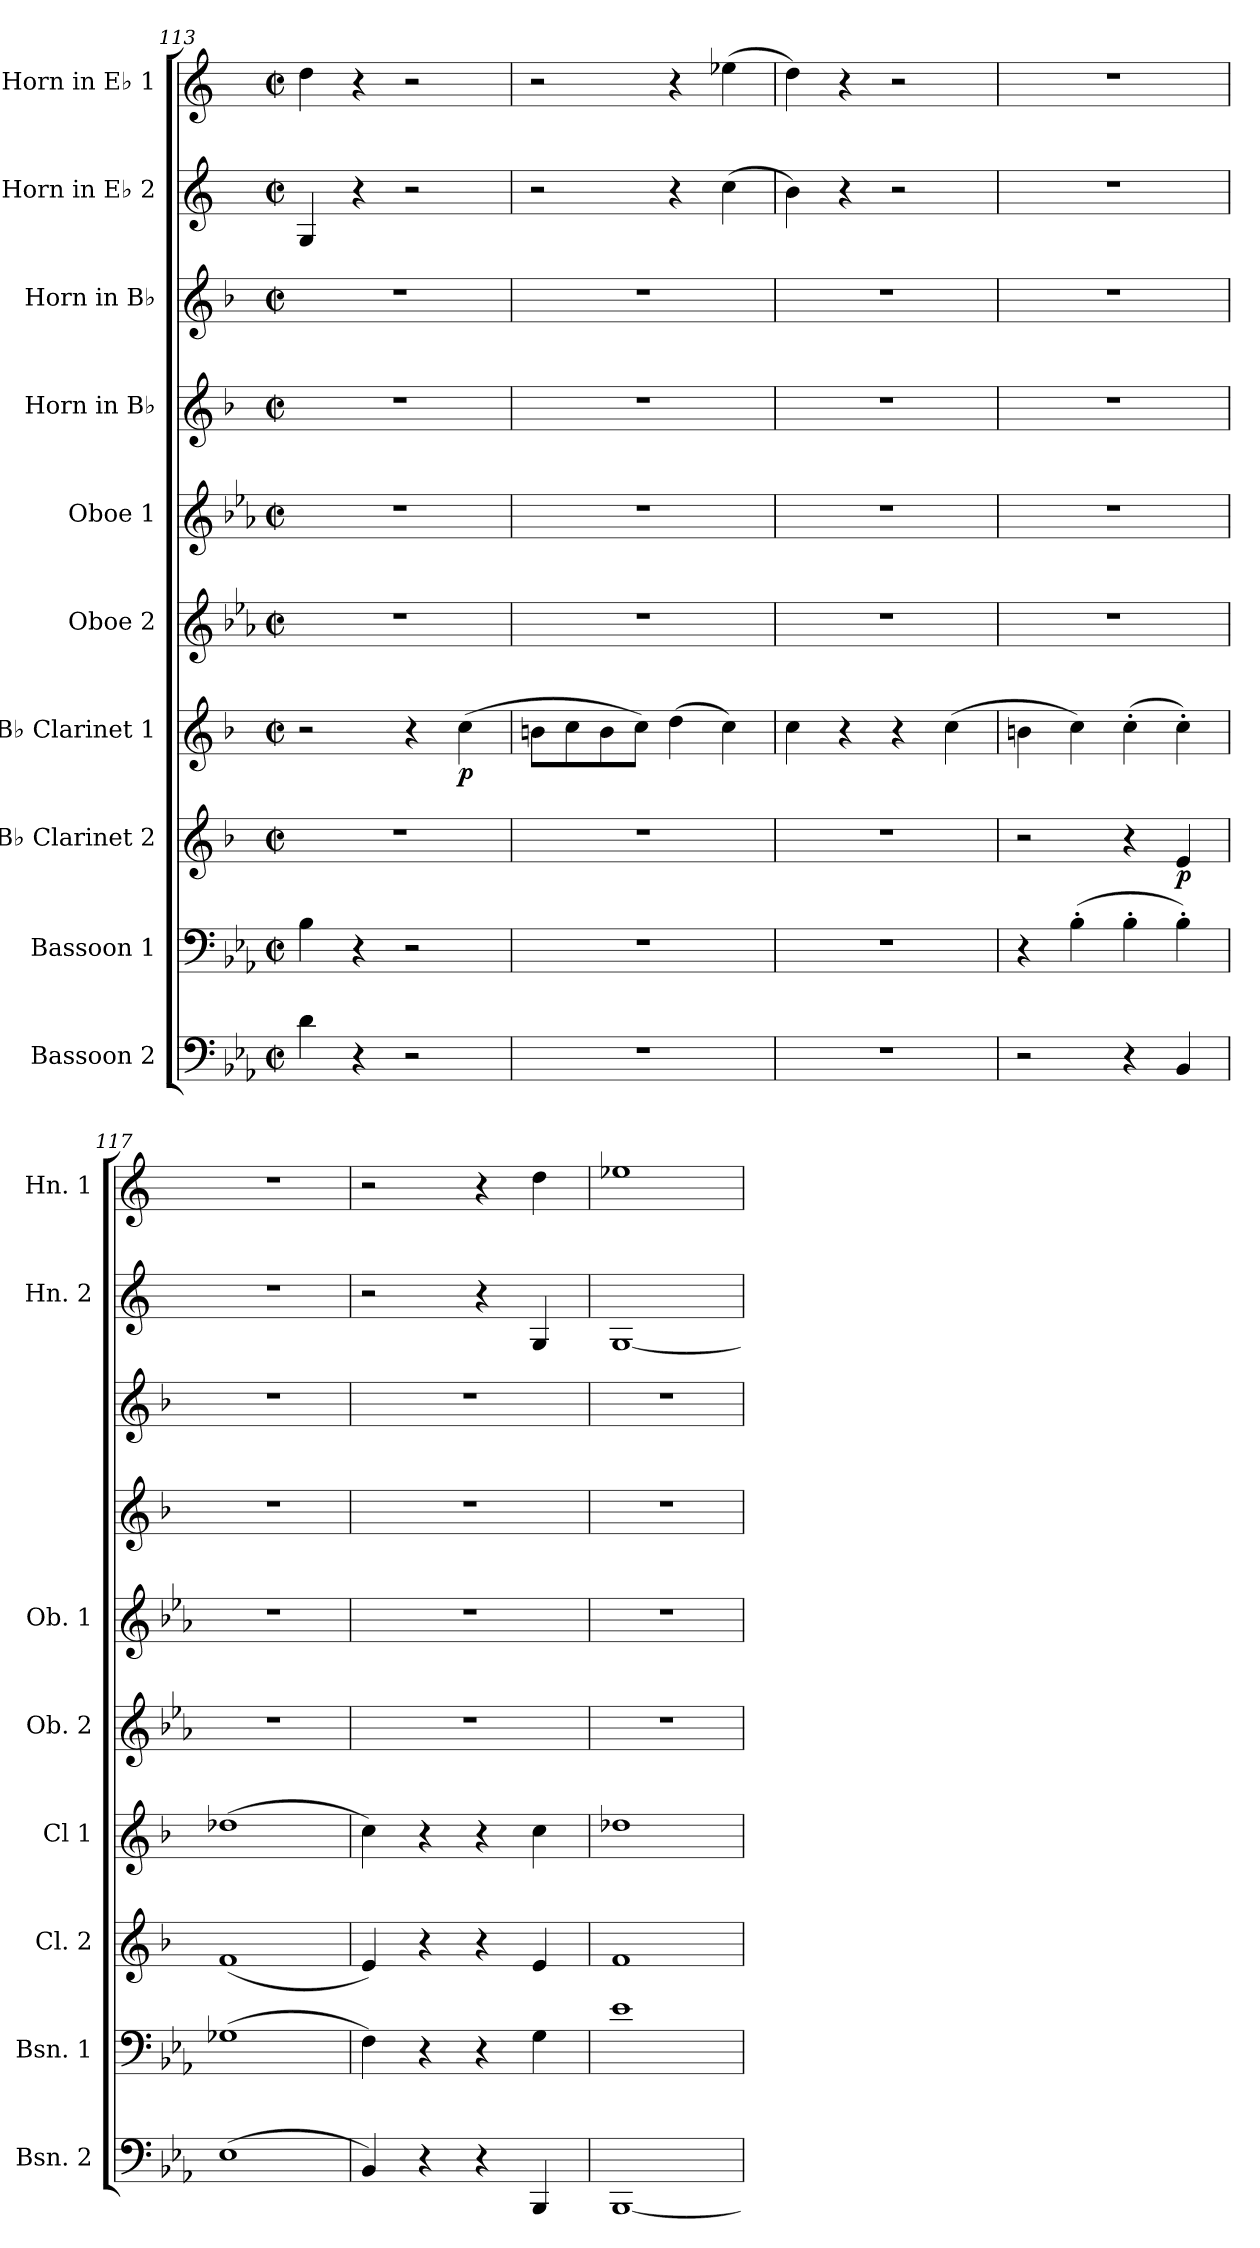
**kern	**dynam	**kern	**dynam	**kern	**dynam	**kern	**dynam	**kern	**kern	**kern	**kern	**kern	**dynam	**kern	**dynam
*part10	*part10	*part9	*part9	*part8	*part8	*part7	*part7	*part6	*part5	*part4	*part3	*part2	*part2	*part1	*part1
*staff10	*staff10	*staff9	*staff9	*staff8	*staff8	*staff7	*staff7	*staff6	*staff5	*staff4	*staff3	*staff2	*staff2	*staff1	*staff1
*I"Bassoon 2	*	*I"Bassoon 1	*	*I"B♭ Clarinet 2	*	*I"B♭ Clarinet 1	*	*I"Oboe 2	*I"Oboe 1	*I"Horn in B♭	*I"Horn in B♭	*I"Horn in E♭ 2	*	*I"Horn in E♭ 1	*
*I'Bsn. 2	*	*I'Bsn. 1	*	*I'Cl. 2	*	*I'Cl 1	*	*I'Ob. 2	*I'Ob. 1	*	*	*I'Hn. 2	*	*I'Hn. 1	*
*clefF4	*	*clefF4	*	*clefG2	*	*clefG2	*	*clefG2	*clefG2	*clefG2	*clefG2	*clefG2	*	*clefG2	*
*	*	*	*	*ITrd1c2	*	*ITrd1c2	*	*	*	*ITrd1c2	*ITrd1c2	*ITrd5c9	*	*ITrd5c9	*
*k[b-e-a-]	*	*k[b-e-a-]	*	*k[b-e-a-]	*	*k[b-e-a-]	*	*k[b-e-a-]	*k[b-e-a-]	*k[b-e-a-]	*k[b-e-a-]	*k[b-e-a-]	*	*k[b-e-a-]	*
*M2/2	*	*M2/2	*	*M2/2	*	*M2/2	*	*M2/2	*M2/2	*M2/2	*M2/2	*M2/2	*	*M2/2	*
*met(c|)	*	*met(c|)	*	*met(c|)	*	*met(c|)	*	*met(c|)	*met(c|)	*met(c|)	*met(c|)	*met(c|)	*	*met(c|)	*
=113	=113	=113	=113	=113	=113	=113	=113	=113	=113	=113	=113	=113	=113	=113	=113
4d\	.	4B-\	.	1r	.	2r	.	1r	1r	1r	1r	4BB-/	.	4f\	.
4r	.	4r	.	.	.	.	.	.	.	.	.	4r	.	4r	.
2r	.	2r	.	.	.	4r	.	.	.	.	.	2r	.	2r	.
!	!	!	!	!	!	!	!LO:DY:b	!	!	!	!	!	!	!	!
.	.	.	.	.	.	(>4b-\	p	.	.	.	.	.	.	.	.
=114	=114	=114	=114	=114	=114	=114	=114	=114	=114	=114	=114	=114	=114	=114	=114
1r	.	1r	.	1r	.	8an\L	.	1r	1r	1r	1r	2r	.	2r	.
.	.	.	.	.	.	8b-\	.	.	.	.	.	.	.	.	.
.	.	.	.	.	.	8a\	.	.	.	.	.	.	.	.	.
.	.	.	.	.	.	8b-\J)	.	.	.	.	.	.	.	.	.
.	.	.	.	.	.	(>4cc\	.	.	.	.	.	4r	.	4r	.
.	.	.	.	.	.	4b-\)	.	.	.	.	.	(>4e-\	.	(>4g-X\	.
=115	=115	=115	=115	=115	=115	=115	=115	=115	=115	=115	=115	=115	=115	=115	=115
1r	.	1r	.	1r	.	4b-\	.	1r	1r	1r	1r	4d\)	.	4f\)	.
.	.	.	.	.	.	4r	.	.	.	.	.	4r	.	4r	.
.	.	.	.	.	.	4r	.	.	.	.	.	2r	.	2r	.
.	.	.	.	.	.	(>4b-\	.	.	.	.	.	.	.	.	.
=116	=116	=116	=116	=116	=116	=116	=116	=116	=116	=116	=116	=116	=116	=116	=116
2r	.	4r	.	2r	.	4an\	.	1r	1r	1r	1r	1r	.	1r	.
.	.	(>4B-'\	.	.	.	4b-\)	.	.	.	.	.	.	.	.	.
4r	.	4B-'\	.	4r	.	(>4b-'\	.	.	.	.	.	.	.	.	.
!	!	!	!	!	!LO:DY:b	!	!	!	!	!	!	!	!	!	!
4BB-/	.	4B-'\)	.	4d/	p	4b-'\)	.	.	.	.	.	.	.	.	.
=117	=117	=117	=117	=117	=117	=117	=117	=117	=117	=117	=117	=117	=117	=117	=117
(>1E-	.	(>1G-X	.	(<1e-	.	(>1cc-X	.	1r	1r	1r	1r	1r	.	1r	.
!!LO:PB:g=z
=118	=118	=118	=118	=118	=118	=118	=118	=118	=118	=118	=118	=118	=118	=118	=118
4BB-/)	.	4F\)	.	4d/)	.	4b-\)	.	1r	1r	1r	1r	2r	.	2r	.
4r	.	4r	.	4r	.	4r	.	.	.	.	.	.	.	.	.
4r	.	4r	.	4r	.	4r	.	.	.	.	.	4r	.	4r	.
4BBB-/	.	4G\	.	4d/	.	4b-\	.	.	.	.	.	4BB-/	.	4f\	.
=119	=119	=119	=119	=119	=119	=119	=119	=119	=119	=119	=119	=119	=119	=119	=119
!	!LO:DY:b	!	!LO:DY:b	!	!LO:DY:a	!	!LO:DY:b	!	!	!	!	!	!LO:DY:a	!	!LO:DY:b
[1BBB-	other-dynamics	1e-	other-dynamics	1e-	other-dynamics	1cc-X	other-dynamics	1r	1r	1r	1r	[1BB-	other-dynamics	1g-X	other-dynamics
=	=	=	=	=	=	=	=	=	=	=	=	=	=	=	=
*-	*-	*-	*-	*-	*-	*-	*-	*-	*-	*-	*-	*-	*-	*-	*-
